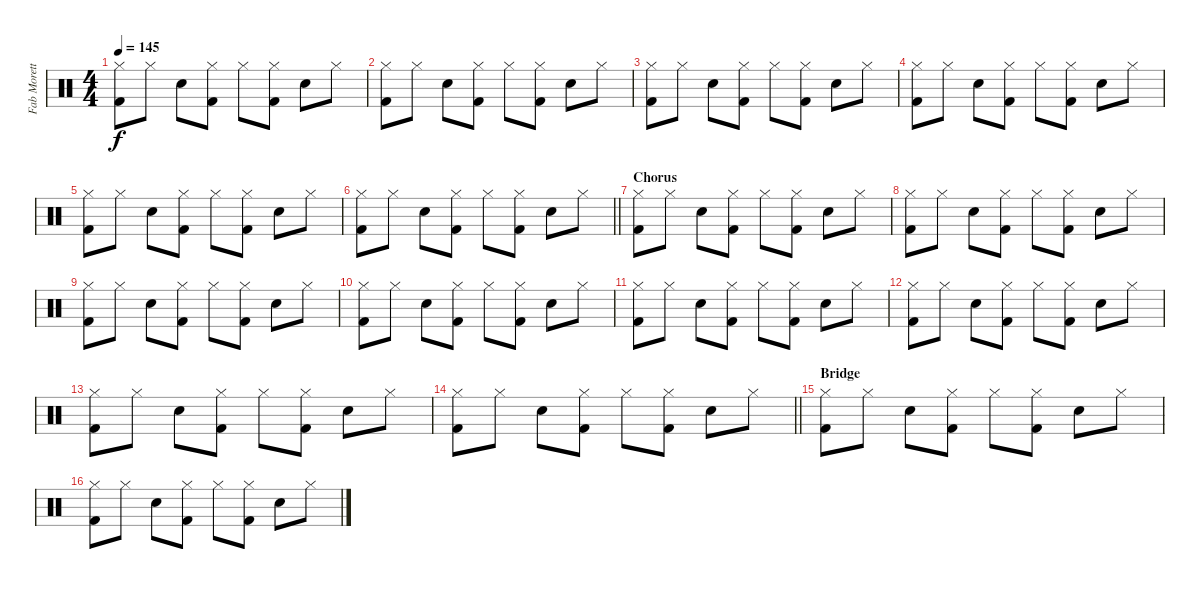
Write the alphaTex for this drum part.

\track ("Fab Moretti" "Fab Morett") {instrument percussion}
\staff {score}
\articulation defaults
\ts (4 4)
\tempo 145
\clef neutral
\ks c
("Hi-Hat (closed)" "Kick (hit) 2").8{dy f} "Hi-Hat (closed)".8 "Snare (hit) 2".8 ("Hi-Hat (closed)" "Kick (hit) 2").8 "Hi-Hat (closed)".8 ("Hi-Hat (closed)" "Kick (hit) 2").8 "Snare (hit) 2".8 "Hi-Hat (closed)".8 |
("Hi-Hat (closed)" "Kick (hit) 2").8 "Hi-Hat (closed)".8 "Snare (hit) 2".8 ("Hi-Hat (closed)" "Kick (hit) 2").8 "Hi-Hat (closed)".8 ("Hi-Hat (closed)" "Kick (hit) 2").8 "Snare (hit) 2".8 "Hi-Hat (closed)".8 |
("Hi-Hat (closed)" "Kick (hit) 2").8 "Hi-Hat (closed)".8 "Snare (hit) 2".8 ("Hi-Hat (closed)" "Kick (hit) 2").8 "Hi-Hat (closed)".8 ("Hi-Hat (closed)" "Kick (hit) 2").8 "Snare (hit) 2".8 "Hi-Hat (closed)".8 |
("Hi-Hat (closed)" "Kick (hit) 2").8 "Hi-Hat (closed)".8 "Snare (hit) 2".8 ("Hi-Hat (closed)" "Kick (hit) 2").8 "Hi-Hat (closed)".8 ("Hi-Hat (closed)" "Kick (hit) 2").8 "Snare (hit) 2".8 "Hi-Hat (closed)".8 |
("Hi-Hat (closed)" "Kick (hit) 2").8 "Hi-Hat (closed)".8 "Snare (hit) 2".8 ("Hi-Hat (closed)" "Kick (hit) 2").8 "Hi-Hat (closed)".8 ("Hi-Hat (closed)" "Kick (hit) 2").8 "Snare (hit) 2".8 "Hi-Hat (closed)".8 |
\barLineRight lightlight
("Hi-Hat (closed)" "Kick (hit) 2").8 "Hi-Hat (closed)".8 "Snare (hit) 2".8 ("Hi-Hat (closed)" "Kick (hit) 2").8 "Hi-Hat (closed)".8 ("Hi-Hat (closed)" "Kick (hit) 2").8 "Snare (hit) 2".8 "Hi-Hat (closed)".8 |
\section ("" "Chorus")
("Hi-Hat (closed)" "Kick (hit) 2").8 "Hi-Hat (closed)".8 "Snare (hit) 2".8 ("Hi-Hat (closed)" "Kick (hit) 2").8 "Hi-Hat (closed)".8 ("Hi-Hat (closed)" "Kick (hit) 2").8 "Snare (hit) 2".8 "Hi-Hat (closed)".8 |
("Hi-Hat (closed)" "Kick (hit) 2").8 "Hi-Hat (closed)".8 "Snare (hit) 2".8 ("Hi-Hat (closed)" "Kick (hit) 2").8 "Hi-Hat (closed)".8 ("Hi-Hat (closed)" "Kick (hit) 2").8 "Snare (hit) 2".8 "Hi-Hat (closed)".8 |
("Hi-Hat (closed)" "Kick (hit) 2").8 "Hi-Hat (closed)".8 "Snare (hit) 2".8 ("Hi-Hat (closed)" "Kick (hit) 2").8 "Hi-Hat (closed)".8 ("Hi-Hat (closed)" "Kick (hit) 2").8 "Snare (hit) 2".8 "Hi-Hat (closed)".8 |
("Hi-Hat (closed)" "Kick (hit) 2").8 "Hi-Hat (closed)".8 "Snare (hit) 2".8 ("Hi-Hat (closed)" "Kick (hit) 2").8 "Hi-Hat (closed)".8 ("Hi-Hat (closed)" "Kick (hit) 2").8 "Snare (hit) 2".8 "Hi-Hat (closed)".8 |
("Hi-Hat (closed)" "Kick (hit) 2").8 "Hi-Hat (closed)".8 "Snare (hit) 2".8 ("Hi-Hat (closed)" "Kick (hit) 2").8 "Hi-Hat (closed)".8 ("Hi-Hat (closed)" "Kick (hit) 2").8 "Snare (hit) 2".8 "Hi-Hat (closed)".8 |
("Hi-Hat (closed)" "Kick (hit) 2").8 "Hi-Hat (closed)".8 "Snare (hit) 2".8 ("Hi-Hat (closed)" "Kick (hit) 2").8 "Hi-Hat (closed)".8 ("Hi-Hat (closed)" "Kick (hit) 2").8 "Snare (hit) 2".8 "Hi-Hat (closed)".8 |
("Hi-Hat (closed)" "Kick (hit) 2").8 "Hi-Hat (closed)".8 "Snare (hit) 2".8 ("Hi-Hat (closed)" "Kick (hit) 2").8 "Hi-Hat (closed)".8 ("Hi-Hat (closed)" "Kick (hit) 2").8 "Snare (hit) 2".8 "Hi-Hat (closed)".8 |
\barLineRight lightlight
("Hi-Hat (closed)" "Kick (hit) 2").8 "Hi-Hat (closed)".8 "Snare (hit) 2".8 ("Hi-Hat (closed)" "Kick (hit) 2").8 "Hi-Hat (closed)".8 ("Hi-Hat (closed)" "Kick (hit) 2").8 "Snare (hit) 2".8 "Hi-Hat (closed)".8 |
\section ("" "Bridge")
("Hi-Hat (closed)" "Kick (hit) 2").8 "Hi-Hat (closed)".8 "Snare (hit) 2".8 ("Hi-Hat (closed)" "Kick (hit) 2").8 "Hi-Hat (closed)".8 ("Hi-Hat (closed)" "Kick (hit) 2").8 "Snare (hit) 2".8 "Hi-Hat (closed)".8 |
("Hi-Hat (closed)" "Kick (hit) 2").8 "Hi-Hat (closed)".8 "Snare (hit) 2".8 ("Hi-Hat (closed)" "Kick (hit) 2").8 "Hi-Hat (closed)".8 ("Hi-Hat (closed)" "Kick (hit) 2").8 "Snare (hit) 2".8 "Hi-Hat (closed)".8
